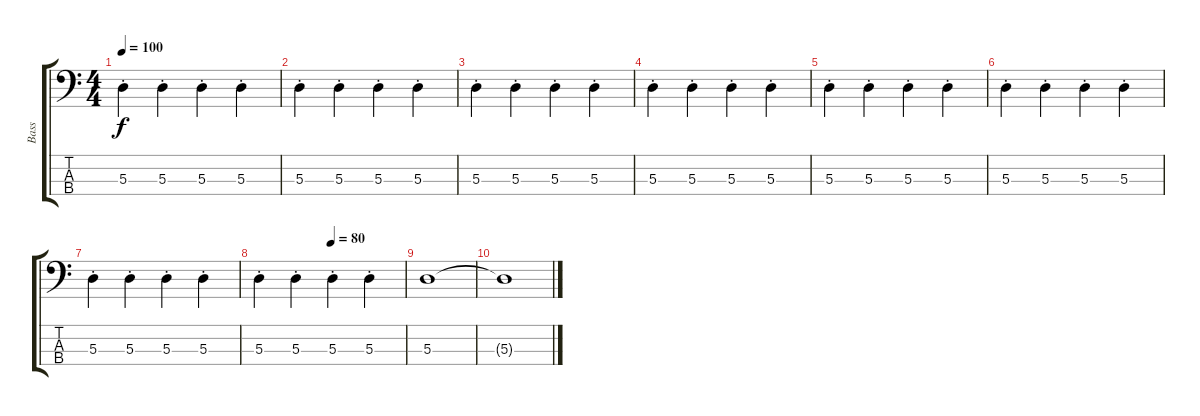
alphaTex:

\track ("Bass" "Bass") {instrument electricbassfinger}
\staff {score tabs}
\tuning (G2 D2 A1 E1) {hide}
\ts (4 4)
\tempo 100
\clef f4
\ks c
5.3{st}.4{dy f} 5.3{st}.4 5.3{st}.4 5.3{st}.4 |
5.3{st}.4 5.3{st}.4 5.3{st}.4 5.3{st}.4 |
5.3{st}.4 5.3{st}.4 5.3{st}.4 5.3{st}.4 |
5.3{st}.4 5.3{st}.4 5.3{st}.4 5.3{st}.4 |
5.3{st}.4 5.3{st}.4 5.3{st}.4 5.3{st}.4 |
5.3{st}.4 5.3{st}.4 5.3{st}.4 5.3{st}.4 |
5.3{st}.4 5.3{st}.4 5.3{st}.4 5.3{st}.4 |
\tempo (80 0.5)
5.3{st}.4 5.3{st}.4 5.3{st}.4 5.3{st}.4 |
5.3.1 |
5.3{t}.1
